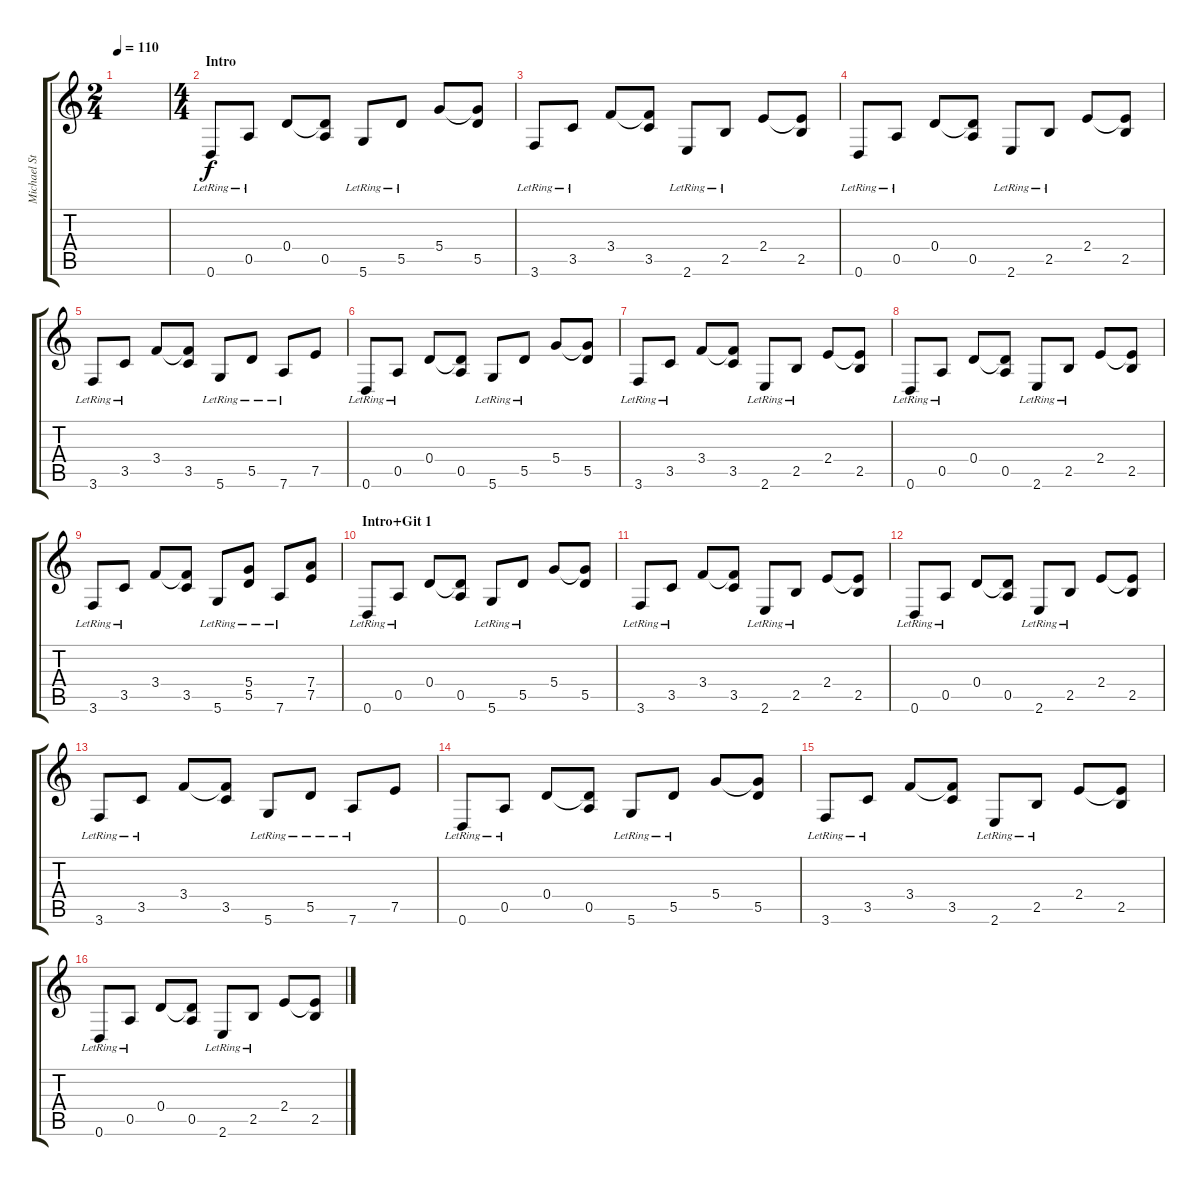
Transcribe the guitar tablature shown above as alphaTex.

\track ("Michael Stapel" "Michael St") {instrument acousticguitarsteel}
\staff {score tabs}
\tuning (E4 B3 G3 D3 A2 D2) {hide}
\ts (2 4)
\tempo 110
\clef g2
\ks c
|
\ts (4 4)
\section ("" "Intro")
0.6{lr}.8 0.5{lr}.8 0.4.8 (0.4{t} 0.5).8 5.6{lr}.8 5.5{lr}.8 5.4.8 (5.4{t} 5.5).8 |
3.6{lr}.8 3.5{lr}.8 3.4.8 (3.4{t} 3.5).8 2.6{lr}.8 2.5{lr}.8 2.4.8 (2.4{t} 2.5).8 |
0.6{lr}.8 0.5{lr}.8 0.4.8 (0.4{t} 0.5).8 2.6{lr}.8 2.5{lr}.8 2.4.8 (2.4{t} 2.5).8 |
3.6{lr}.8 3.5{lr}.8 3.4.8 (3.4{t} 3.5).8 5.6{lr}.8 5.5{lr}.8 7.6{lr}.8 7.5.8 |
0.6{lr}.8 0.5{lr}.8 0.4.8 (0.4{t} 0.5).8 5.6{lr}.8 5.5{lr}.8 5.4.8 (5.4{t} 5.5).8 |
3.6{lr}.8 3.5{lr}.8 3.4.8 (3.4{t} 3.5).8 2.6{lr}.8 2.5{lr}.8 2.4.8 (2.4{t} 2.5).8 |
0.6{lr}.8 0.5{lr}.8 0.4.8 (0.4{t} 0.5).8 2.6{lr}.8 2.5{lr}.8 2.4.8 (2.4{t} 2.5).8 |
3.6{lr}.8 3.5{lr}.8 3.4.8 (3.4{t} 3.5).8 5.6{lr}.8 (5.4{lr} 5.5{lr}).8 7.6{lr}.8 (7.4 7.5).8 |
\section ("" "Intro+Git 1")
0.6{lr}.8 0.5{lr}.8 0.4.8 (0.4{t} 0.5).8 5.6{lr}.8 5.5{lr}.8 5.4.8 (5.4{t} 5.5).8 |
3.6{lr}.8 3.5{lr}.8 3.4.8 (3.4{t} 3.5).8 2.6{lr}.8 2.5{lr}.8 2.4.8 (2.4{t} 2.5).8 |
0.6{lr}.8 0.5{lr}.8 0.4.8 (0.4{t} 0.5).8 2.6{lr}.8 2.5{lr}.8 2.4.8 (2.4{t} 2.5).8 |
3.6{lr}.8 3.5{lr}.8 3.4.8 (3.4{t} 3.5).8 5.6{lr}.8 5.5{lr}.8 7.6{lr}.8 7.5.8 |
0.6{lr}.8 0.5{lr}.8 0.4.8 (0.4{t} 0.5).8 5.6{lr}.8 5.5{lr}.8 5.4.8 (5.4{t} 5.5).8 |
3.6{lr}.8 3.5{lr}.8 3.4.8 (3.4{t} 3.5).8 2.6{lr}.8 2.5{lr}.8 2.4.8 (2.4{t} 2.5).8 |
0.6{lr}.8 0.5{lr}.8 0.4.8 (0.4{t} 0.5).8 2.6{lr}.8 2.5{lr}.8 2.4.8 (2.4{t} 2.5).8
